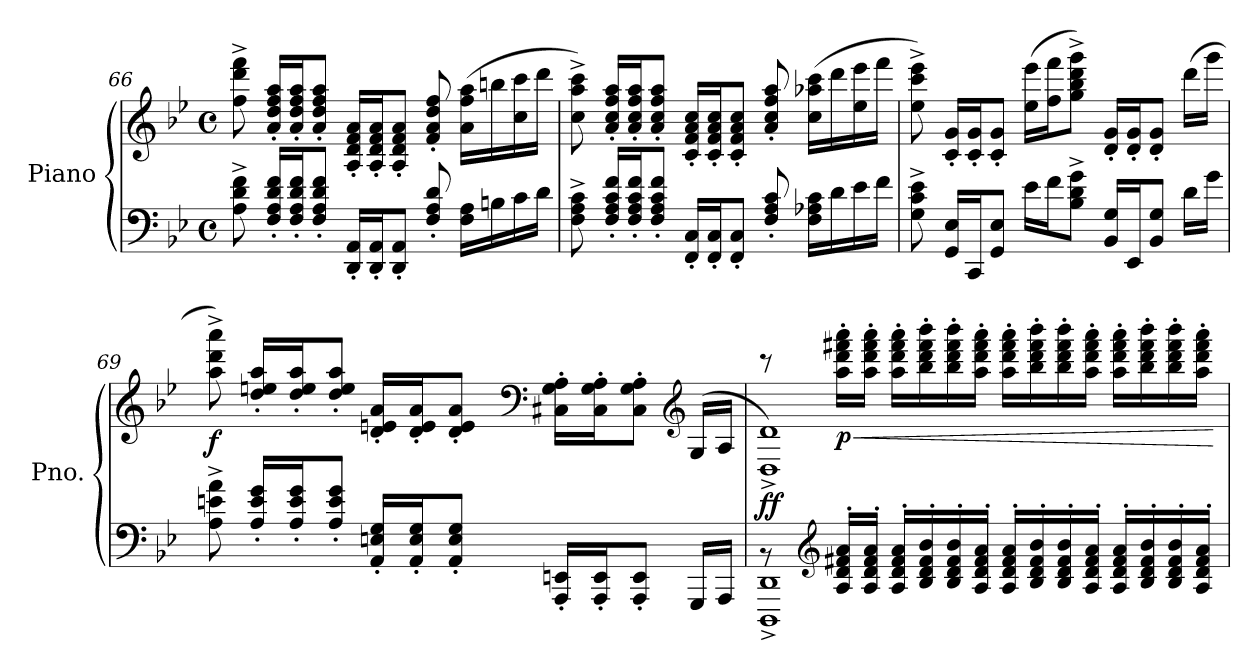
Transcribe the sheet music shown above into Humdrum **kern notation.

**kern	**kern	**dynam
*part1	*part1	*part1
*staff2	*staff1	*staff1/2
*I"Piano	*	*
*I'Pno.	*	*
!!LO:LB:g=z
*clefF4	*clefG2	*
*k[b-e-]	*k[b-e-]	*
*M4/4	*M4/4	*
*met(c)	*met(c)	*
=66	=66	=66
8A\^ 8d\^ 8f\^	8ff\^ 8ddd\^ 8fff\^	.
16F/' 16A/' 16d/' 16f/'LL	16a/' 16dd/' 16ff/' 16aa/'LL	.
16F/' 16A/' 16d/' 16f/'J	16a/' 16dd/' 16ff/' 16aa/'J	.
8F/' 8A/' 8d/' 8f/'J	8a/' 8dd/' 8ff/' 8aa/'J	.
16DD/' 16AA/'LL	16A/' 16d/' 16f/' 16a/'LL	.
16DD/' 16AA/'J	16A/' 16d/' 16f/' 16a/'J	.
8DD/' 8AA/'J	8A/' 8d/' 8f/' 8a/'J	.
8F/' 8A/' 8d/'	8f/' 8a/' 8dd/' 8ff/'	.
16F\ 16A\LL	(16a\ 16ff\ 16aa\LL	.
16Bn\	16bbn\	.
16c\	16cc\ 16ccc\	.
16d\JJ	16ddd\JJ	.
=67	=67	=67
8F\^ 8A\^ 8c\^	8cc\^ 8aa\^ 8ccc\^)	.
16F/' 16A/' 16c/' 16f/'LL	16a/' 16cc/' 16ff/' 16aa/'LL	.
16F/' 16A/' 16c/' 16f/'J	16a/' 16cc/' 16ff/' 16aa/'J	.
8F/' 8A/' 8c/' 8f/'J	8a/' 8cc/' 8ff/' 8aa/'J	.
16FF/' 16C/'LL	16c/' 16f/' 16a/' 16cc/'LL	.
16FF/' 16C/'J	16c/' 16f/' 16a/' 16cc/'J	.
8FF/' 8C/'J	8c/' 8f/' 8a/' 8cc/'J	.
8F/' 8A/' 8c/'	8a/' 8cc/' 8ff/' 8aa/'	.
16F\ 16A-X\ 16c\LL	(16cc\ 16aa-X\ 16ccc\LL	.
16d\	16ddd\	.
16e-\	16ee-\ 16eee-\	.
16f\JJ	16fff\JJ	.
=68	=68	=68
8G\^ 8c\^ 8e-\^	8ee-\^ 8ccc\^ 8eee-\^)	.
16GG/ 16E-/LL	16c/' 16g/'LL	.
16CC/J	16c/' 16g/'J	.
8GG/ 8E-/J	8c/' 8g/'J	.
16e-\LL	(16ee-\ 16eee-\LL	.
16f\J	16ff\ 16fff\J	.
8B-\^ 8d\^ 8g\^J	8gg\^ 8bb-\^ 8ddd\^ 8ggg\^J)	.
16BB-/ 16G/LL	16d/' 16g/'LL	.
16EE-/J	16d/' 16g/'J	.
8BB-/ 8G/J	8d/' 8g/'J	.
16d\LL	(16ddd\LL	.
16g\JJ	16ggg\JJ	.
!!LO:LB:g=z
=69	=69	=69
!	!	!LO:DY:b
8A\^ 8en\^ 8a\^	8aa\^ 8ddd\^ 8aaa\^)	f
16A/' 16e/' 16g/'LL	16dd/' 16een/' 16aa/'LL	.
16A/' 16e/' 16g/'J	16dd/' 16ee/' 16aa/'J	.
8A/' 8e/' 8g/'J	8dd/' 8ee/' 8aa/'J	.
16AA/' 16En/' 16G/'LL	16d/' 16en/' 16a/'LL	.
16AA/' 16E/' 16G/'J	16d/' 16e/' 16a/'J	.
8AA/' 8E/' 8G/'J	8d/' 8e/' 8a/'J	.
*	*clefF4	*
16AAA/' 16EEn/'LL	16C#X\' 16G\' 16A\'LL	.
16AAA/' 16EE/'J	16C#\' 16G\' 16A\'J	.
8AAA/' 8EE/'J	8C#\' 8G\' 8A\'J	.
*	*clefG2	*
16GGG/LL	(>16G/LL	.
16AAA/JJ	16A/JJ	.
=70	=70	=70
*^	*^	*
!	!	!	!	!LO:DY:b
8rBB	1DDD^ 1DD^	8r	1D^ 1d^)	ff
*clefG2	*	*	*	*
!	!	!	!	!LO:HP:b
!	!	!	!	!LO:DY:n=1:b
16A/' 16d/' 16f#X/' 16a/'LL	.	16aa\' 16ddd\' 16fff#X\' 16aaa\'LL	.	< p
16A/' 16d/' 16f#/' 16a/'JJ	.	16aa\' 16ddd\' 16fff#\' 16aaa\'JJ	.	.
16A/' 16d/' 16f#/' 16a/'LL	.	16aa\' 16ddd\' 16fff#\' 16aaa\'LL	.	.
16B-/' 16d/' 16f#/' 16b-/'	.	16bb-\' 16ddd\' 16fff#\' 16bbb-\'	.	.
16B-/' 16d/' 16f#/' 16b-/'	.	16bb-\' 16ddd\' 16fff#\' 16bbb-\'	.	.
16A/' 16d/' 16f#/' 16a/'JJ	.	16aa\' 16ddd\' 16fff#\' 16aaa\'JJ	.	.
16A/' 16d/' 16f#/' 16a/'LL	.	16aa\' 16ddd\' 16fff#\' 16aaa\'LL	.	.
16B-/' 16d/' 16f#/' 16b-/'	.	16bb-\' 16ddd\' 16fff#\' 16bbb-\'	.	.
16B-/' 16d/' 16f#/' 16b-/'	.	16bb-\' 16ddd\' 16fff#\' 16bbb-\'	.	.
16A/' 16d/' 16f#/' 16a/'JJ	.	16aa\' 16ddd\' 16fff#\' 16aaa\'JJ	.	.
16A/' 16d/' 16f#/' 16a/'LL	.	16aa\' 16ddd\' 16fff#\' 16aaa\'LL	.	.
16B-/' 16d/' 16f#/' 16b-/'	.	16bb-\' 16ddd\' 16fff#\' 16bbb-\'	.	.
16B-/' 16d/' 16f#/' 16b-/'	.	16bb-\' 16ddd\' 16fff#\' 16bbb-\'	.	.
16A/' 16d/' 16f#/' 16a/'JJ	.	16aa\' 16ddd\' 16fff#\' 16aaa\'JJ	.	.
*v	*v	*	*	*
*	*v	*v	*
.	.	[
=	=	=
*-	*-	*-
